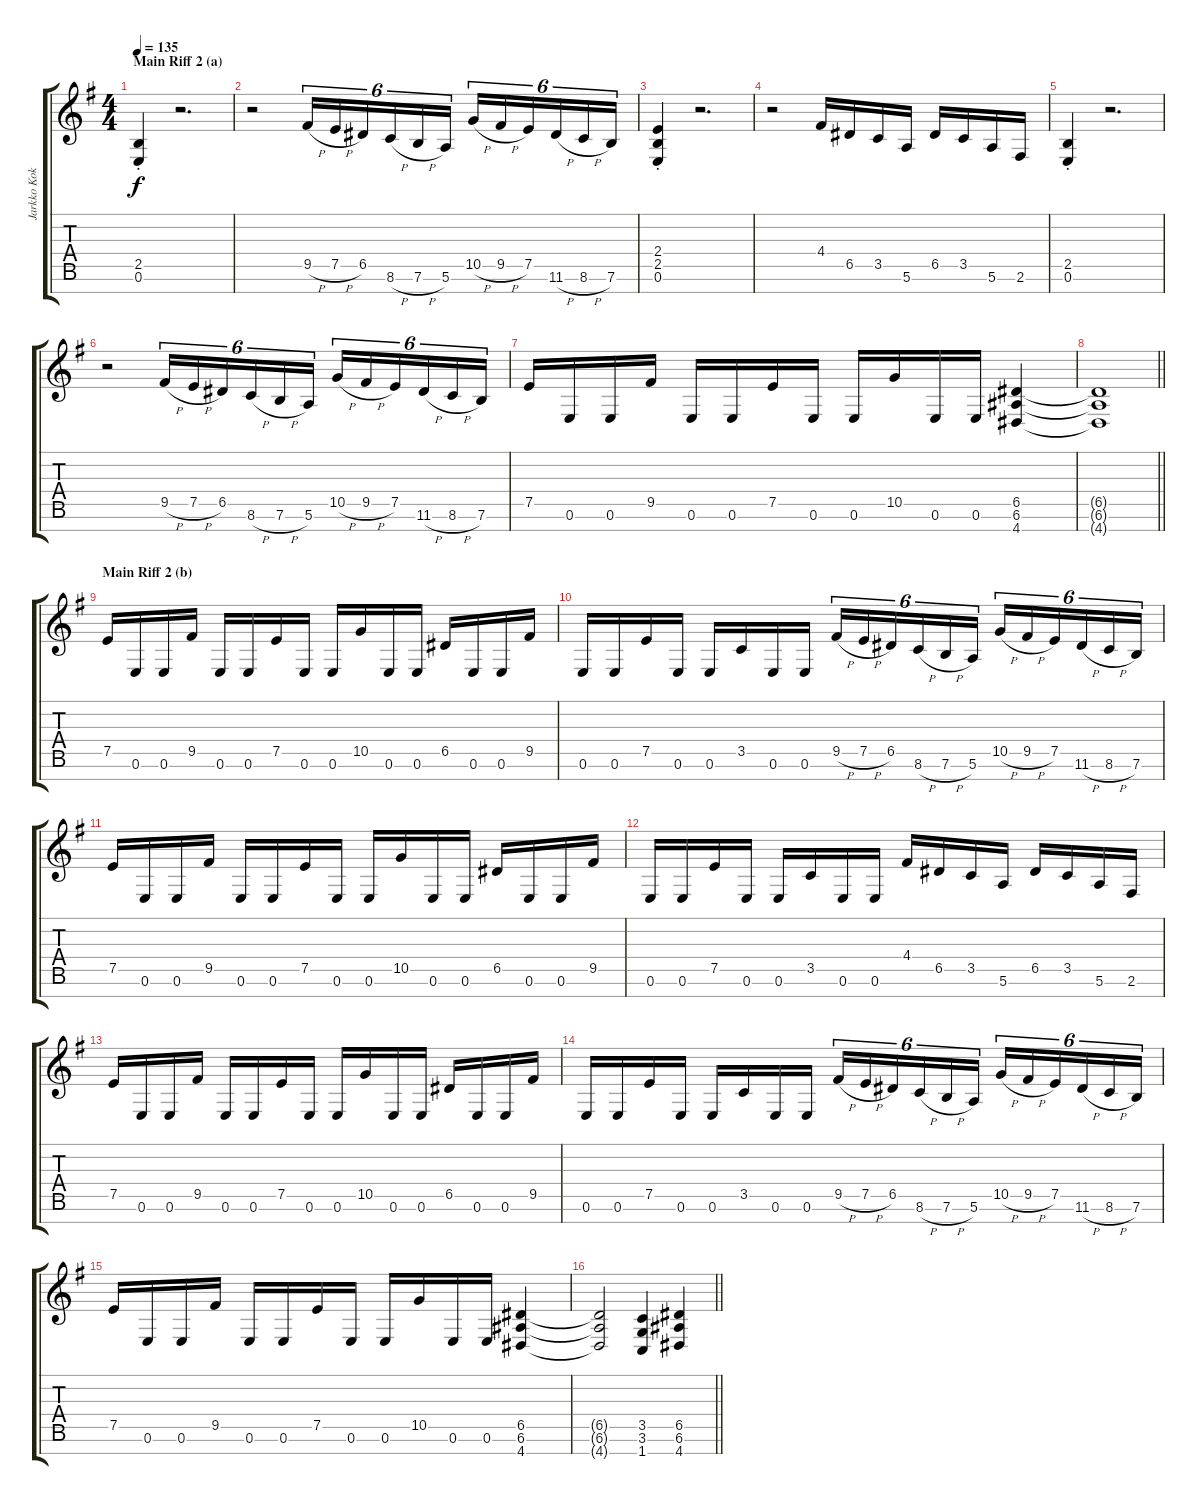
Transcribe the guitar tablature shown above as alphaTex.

\track ("Jarkko Kokko (guitar)" "Jarkko Kok") {instrument distortionguitar}
\staff {score tabs}
\tuning (E4 B3 G3 D3 A2 E2 B1) {hide}
\ts (4 4)
\section ("" "Main Riff 2 (a)")
\tempo 135
\clef g2
\ks eminor
(2.5{st} 0.6{st}).4{dy f} r.2{d} |
r.2 9.5{h}.16{tu (6 4)} 7.5{h}.16{tu (6 4)} 6.5.16{tu (6 4)} 8.6{h}.16{tu (6 4)} 7.6{h}.16{tu (6 4)} 5.6.16{tu (6 4)} 10.5{h}.16{tu (6 4)} 9.5{h}.16{tu (6 4)} 7.5.16{tu (6 4)} 11.6{h}.16{tu (6 4)} 8.6{h}.16{tu (6 4)} 7.6.16{tu (6 4)} |
(2.4{st} 2.5{st} 0.6{st}).4 r.2{d} |
r.2 4.4.16 6.5.16 3.5.16 5.6.16 6.5.16 3.5.16 5.6.16 2.6.16 |
(2.5{st} 0.6{st}).4 r.2{d} |
r.2 9.5{h}.16{tu (6 4)} 7.5{h}.16{tu (6 4)} 6.5.16{tu (6 4)} 8.6{h}.16{tu (6 4)} 7.6{h}.16{tu (6 4)} 5.6.16{tu (6 4)} 10.5{h}.16{tu (6 4)} 9.5{h}.16{tu (6 4)} 7.5.16{tu (6 4)} 11.6{h}.16{tu (6 4)} 8.6{h}.16{tu (6 4)} 7.6.16{tu (6 4)} |
7.5.16 0.6.16 0.6.16 9.5.16 0.6.16 0.6.16 7.5.16 0.6.16 0.6.16 10.5.16 0.6.16 0.6.16 (6.5 6.6 4.7).4 |
\barLineRight lightlight
(6.5{t} 6.6{t} 4.7{t}).1 |
\section ("" "Main Riff 2 (b)")
7.5.16 0.6.16 0.6.16 9.5.16 0.6.16 0.6.16 7.5.16 0.6.16 0.6.16 10.5.16 0.6.16 0.6.16 6.5.16 0.6.16 0.6.16 9.5.16 |
0.6.16 0.6.16 7.5.16 0.6.16 0.6.16 3.5.16 0.6.16 0.6.16 9.5{h}.16{tu (6 4)} 7.5{h}.16{tu (6 4)} 6.5.16{tu (6 4)} 8.6{h}.16{tu (6 4)} 7.6{h}.16{tu (6 4)} 5.6.16{tu (6 4)} 10.5{h}.16{tu (6 4)} 9.5{h}.16{tu (6 4)} 7.5.16{tu (6 4)} 11.6{h}.16{tu (6 4)} 8.6{h}.16{tu (6 4)} 7.6.16{tu (6 4)} |
7.5.16 0.6.16 0.6.16 9.5.16 0.6.16 0.6.16 7.5.16 0.6.16 0.6.16 10.5.16 0.6.16 0.6.16 6.5.16 0.6.16 0.6.16 9.5.16 |
0.6.16 0.6.16 7.5.16 0.6.16 0.6.16 3.5.16 0.6.16 0.6.16 4.4.16 6.5.16 3.5.16 5.6.16 6.5.16 3.5.16 5.6.16 2.6.16 |
7.5.16 0.6.16 0.6.16 9.5.16 0.6.16 0.6.16 7.5.16 0.6.16 0.6.16 10.5.16 0.6.16 0.6.16 6.5.16 0.6.16 0.6.16 9.5.16 |
0.6.16 0.6.16 7.5.16 0.6.16 0.6.16 3.5.16 0.6.16 0.6.16 9.5{h}.16{tu (6 4)} 7.5{h}.16{tu (6 4)} 6.5.16{tu (6 4)} 8.6{h}.16{tu (6 4)} 7.6{h}.16{tu (6 4)} 5.6.16{tu (6 4)} 10.5{h}.16{tu (6 4)} 9.5{h}.16{tu (6 4)} 7.5.16{tu (6 4)} 11.6{h}.16{tu (6 4)} 8.6{h}.16{tu (6 4)} 7.6.16{tu (6 4)} |
7.5.16 0.6.16 0.6.16 9.5.16 0.6.16 0.6.16 7.5.16 0.6.16 0.6.16 10.5.16 0.6.16 0.6.16 (6.5 6.6 4.7).4 |
\barLineRight lightlight
(6.5{t} 6.6{t} 4.7{t}).2 (3.5 3.6 1.7).4 (6.5 6.6 4.7).4
